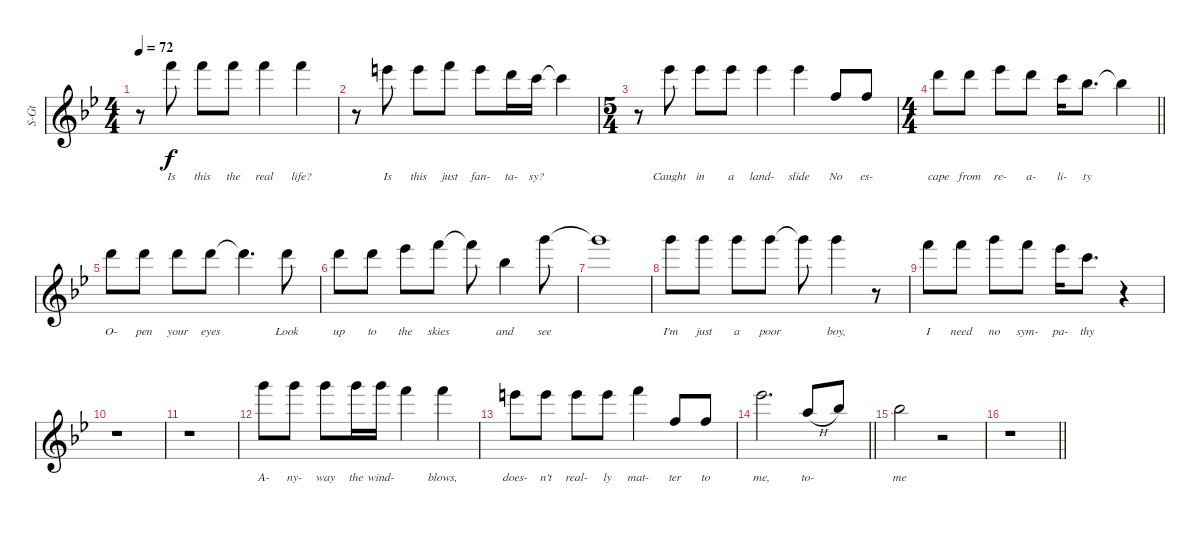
\bracketExtendMode groupsimilarinstruments
\otherSystemsTrackNameOrientation horizontal
\track ("Voice" "S-Gt") {instrument flute}
\staff {score}
\tuning (E5 B4 G4 D4 A3 E3)
\displaytranspose 12
\ts (4 4)
\tempo 72
\clef g2
\ks bb
r.8{dy f instrument flute beam Down} 1.1{acc forcenatural}.8{lyrics (0 "Is") lyrics (1 "") lyrics (2 "") lyrics (3 "") lyrics (4 "") beam Down} 1.1{acc forcenatural}.8{lyrics (0 "this") lyrics (1 "") lyrics (2 "") lyrics (3 "") lyrics (4 "") beam Down} 1.1{acc forcenatural}.8{lyrics (0 "the") lyrics (1 "") lyrics (2 "") lyrics (3 "") lyrics (4 "") beam Down} 1.1{acc forcenatural}.4{lyrics (0 "real") lyrics (1 "") lyrics (2 "") lyrics (3 "") lyrics (4 "") beam Down} 1.1{acc forcenatural}.4{lyrics (0 "life?") lyrics (1 "") lyrics (2 "") lyrics (3 "") lyrics (4 "") beam Down} |
r.8{beam Down} 0.1{acc forcenatural}.8{lyrics (0 "Is") lyrics (1 "") lyrics (2 "") lyrics (3 "") lyrics (4 "") beam Down} 0.1{acc forcenatural}.8{lyrics (0 "this") lyrics (1 "") lyrics (2 "") lyrics (3 "") lyrics (4 "") beam Down} 1.1{acc forcenatural}.8{lyrics (0 "just") lyrics (1 "") lyrics (2 "") lyrics (3 "") lyrics (4 "") beam Down} 0.1{acc forcenatural}.8{lyrics (0 "fan-") lyrics (1 "") lyrics (2 "") lyrics (3 "") lyrics (4 "") beam Down} 3.2{acc forcenatural}.16{lyrics (0 "ta-") lyrics (1 "") lyrics (2 "") lyrics (3 "") lyrics (4 "") beam Down} 1.2{acc forcenatural}.16{lyrics (0 "sy?") lyrics (1 "") lyrics (2 "") lyrics (3 "") lyrics (4 "") beam Down} 1.2{t acc forcenatural}.4{beam Down} |
\ts (5 4)
r.8{beam Down} 4.2{acc b}.8{lyrics (0 "Caught") lyrics (1 "") lyrics (2 "") lyrics (3 "") lyrics (4 "") beam Down} 4.2{acc b}.8{lyrics (0 "in") lyrics (1 "") lyrics (2 "") lyrics (3 "") lyrics (4 "") beam Down} 4.2{acc b}.8{lyrics (0 "a") lyrics (1 "") lyrics (2 "") lyrics (3 "") lyrics (4 "") beam Down} 4.2{acc b}.4{lyrics (0 "land-") lyrics (1 "") lyrics (2 "") lyrics (3 "") lyrics (4 "") beam Down} 4.2{acc b}.4{lyrics (0 "slide") lyrics (1 "") lyrics (2 "") lyrics (3 "") lyrics (4 "") beam Down} 3.4{acc forcenatural}.8{lyrics (0 "No") lyrics (1 "") lyrics (2 "") lyrics (3 "") lyrics (4 "") beam Up} 3.4{acc forcenatural}.8{lyrics (0 "es-") lyrics (1 "") lyrics (2 "") lyrics (3 "") lyrics (4 "") beam Up} |
\ts (4 4)
\barLineRight lightlight
3.2{acc forcenatural}.8{lyrics (0 "cape") lyrics (1 "") lyrics (2 "") lyrics (3 "") lyrics (4 "") beam Down} 3.2{acc forcenatural}.8{lyrics (0 "from") lyrics (1 "") lyrics (2 "") lyrics (3 "") lyrics (4 "") beam Down} 4.2{acc b}.8{lyrics (0 "re-") lyrics (1 "") lyrics (2 "") lyrics (3 "") lyrics (4 "") beam Down} 3.2{acc forcenatural}.8{lyrics (0 "a-") lyrics (1 "") lyrics (2 "") lyrics (3 "") lyrics (4 "") beam Down} 1.2{acc forcenatural}.16{lyrics (0 "li-") lyrics (1 "") lyrics (2 "") lyrics (3 "") lyrics (4 "") beam Down} 3.3{acc b}.8{d lyrics (0 "ty") lyrics (1 "") lyrics (2 "") lyrics (3 "") lyrics (4 "") beam Down} 3.3{t acc b}.4{beam Down} |
3.2{acc forcenatural}.8{lyrics (0 "O-") lyrics (1 "") lyrics (2 "") lyrics (3 "") lyrics (4 "") beam Down} 3.2{acc forcenatural}.8{lyrics (0 "pen") lyrics (1 "") lyrics (2 "") lyrics (3 "") lyrics (4 "") beam Down} 3.2{acc forcenatural}.8{lyrics (0 "your") lyrics (1 "") lyrics (2 "") lyrics (3 "") lyrics (4 "") beam Down} 3.2{acc forcenatural}.8{lyrics (0 "eyes") lyrics (1 "") lyrics (2 "") lyrics (3 "") lyrics (4 "") beam Down} 3.2{t acc forcenatural}.4{d beam Down} 3.2{acc forcenatural}.8{lyrics (0 "Look") lyrics (1 "") lyrics (2 "") lyrics (3 "") lyrics (4 "") beam Down} |
3.2{acc forcenatural}.8{lyrics (0 "up") lyrics (1 "") lyrics (2 "") lyrics (3 "") lyrics (4 "") beam Down} 3.2{acc forcenatural}.8{lyrics (0 "to") lyrics (1 "") lyrics (2 "") lyrics (3 "") lyrics (4 "") beam Down} 4.2{acc b}.8{lyrics (0 "the") lyrics (1 "") lyrics (2 "") lyrics (3 "") lyrics (4 "") beam Down} 1.1{acc forcenatural}.8{lyrics (0 "skies") lyrics (1 "") lyrics (2 "") lyrics (3 "") lyrics (4 "") beam Down} 1.1{t acc forcenatural}.8{beam Down} 3.3{acc b}.4{lyrics (0 "and") lyrics (1 "") lyrics (2 "") lyrics (3 "") lyrics (4 "") beam Down} 3.1{acc forcenatural}.8{lyrics (0 "see") lyrics (1 "") lyrics (2 "") lyrics (3 "") lyrics (4 "") beam Down} |
3.1{t acc forcenatural}.1{beam Down} |
3.1{acc forcenatural}.8{lyrics (0 "I'm") lyrics (1 "") lyrics (2 "") lyrics (3 "") lyrics (4 "") beam Down} 3.1{acc forcenatural}.8{lyrics (0 "just") lyrics (1 "") lyrics (2 "") lyrics (3 "") lyrics (4 "") beam Down} 3.1{acc forcenatural}.8{lyrics (0 "a") lyrics (1 "") lyrics (2 "") lyrics (3 "") lyrics (4 "") beam Down} 3.1{acc forcenatural}.8{lyrics (0 "poor") lyrics (1 "") lyrics (2 "") lyrics (3 "") lyrics (4 "") beam Down} 3.1{t acc forcenatural}.8{beam Down} 3.1{acc forcenatural}.4{lyrics (0 "boy,") lyrics (1 "") lyrics (2 "") lyrics (3 "") lyrics (4 "") beam Down} r.8{beam Down} |
1.1{acc forcenatural}.8{lyrics (0 "I") lyrics (1 "") lyrics (2 "") lyrics (3 "") lyrics (4 "") beam Down} 1.1{acc forcenatural}.8{lyrics (0 "need") lyrics (1 "") lyrics (2 "") lyrics (3 "") lyrics (4 "") beam Down} 3.1{acc forcenatural}.8{lyrics (0 "no") lyrics (1 "") lyrics (2 "") lyrics (3 "") lyrics (4 "") beam Down} 1.1{acc forcenatural}.8{lyrics (0 "sym-") lyrics (1 "") lyrics (2 "") lyrics (3 "") lyrics (4 "") beam Down} 4.2{acc b}.16{lyrics (0 "pa-") lyrics (1 "") lyrics (2 "") lyrics (3 "") lyrics (4 "") beam Down} 1.2{acc forcenatural}.8{d lyrics (0 "thy") lyrics (1 "") lyrics (2 "") lyrics (3 "") lyrics (4 "") beam Down} r.4{beam Down} |
r.1{beam Down} |
r.1{beam Down} |
3.1{acc forcenatural}.8{lyrics (0 "A-") lyrics (1 "") lyrics (2 "") lyrics (3 "") lyrics (4 "") beam Down} 3.1{acc forcenatural}.8{lyrics (0 "ny-") lyrics (1 "") lyrics (2 "") lyrics (3 "") lyrics (4 "") beam Down} 3.1{acc forcenatural}.8{lyrics (0 "way") lyrics (1 "") lyrics (2 "") lyrics (3 "") lyrics (4 "") beam Down} 3.1{acc forcenatural}.16{lyrics (0 "the") lyrics (1 "") lyrics (2 "") lyrics (3 "") lyrics (4 "") beam Down} 3.1{acc forcenatural}.16{lyrics (0 "wind-") lyrics (1 "") lyrics (2 "") lyrics (3 "") lyrics (4 "") beam Down} 1.1{acc forcenatural}.4{lyrics (0 " ") lyrics (1 "") lyrics (2 "") lyrics (3 "") lyrics (4 "") beam Down} 1.1{acc forcenatural}.4{lyrics (0 "blows,") lyrics (1 "") lyrics (2 "") lyrics (3 "") lyrics (4 "") beam Down} |
0.1{acc forcenatural}.8{lyrics (0 "does-") lyrics (1 "") lyrics (2 "") lyrics (3 "") lyrics (4 "") beam Down} 0.1{acc forcenatural}.8{lyrics (0 "n't") lyrics (1 "") lyrics (2 "") lyrics (3 "") lyrics (4 "") beam Down} 0.1{acc forcenatural}.8{lyrics (0 "real-") lyrics (1 "") lyrics (2 "") lyrics (3 "") lyrics (4 "") beam Down} 0.1{acc forcenatural}.8{lyrics (0 "ly") lyrics (1 "") lyrics (2 "") lyrics (3 "") lyrics (4 "") beam Down} 1.1{acc forcenatural}.4{lyrics (0 "mat-") lyrics (1 "") lyrics (2 "") lyrics (3 "") lyrics (4 "") beam Down} 3.4{acc forcenatural}.8{lyrics (0 "ter") lyrics (1 "") lyrics (2 "") lyrics (3 "") lyrics (4 "") beam Up} 3.4{acc forcenatural}.8{lyrics (0 "to") lyrics (1 "") lyrics (2 "") lyrics (3 "") lyrics (4 "") beam Up} |
\barLineRight lightlight
4.2{acc b}.2{d lyrics (0 "me,") lyrics (1 "") lyrics (2 "") lyrics (3 "") lyrics (4 "") beam Down} 2.3{h acc forcenatural}.8{lyrics (0 "to-") lyrics (1 "") lyrics (2 "") lyrics (3 "") lyrics (4 "") beam Up} 3.3{acc b}.8{lyrics (0 " ") lyrics (1 "") lyrics (2 "") lyrics (3 "") lyrics (4 "") beam Up} |
3.3{acc b}.2{lyrics (0 "me") lyrics (1 "") lyrics (2 "") lyrics (3 "") lyrics (4 "") beam Down} r.2{beam Down} |
\barLineRight lightlight
r.1{beam Down}
